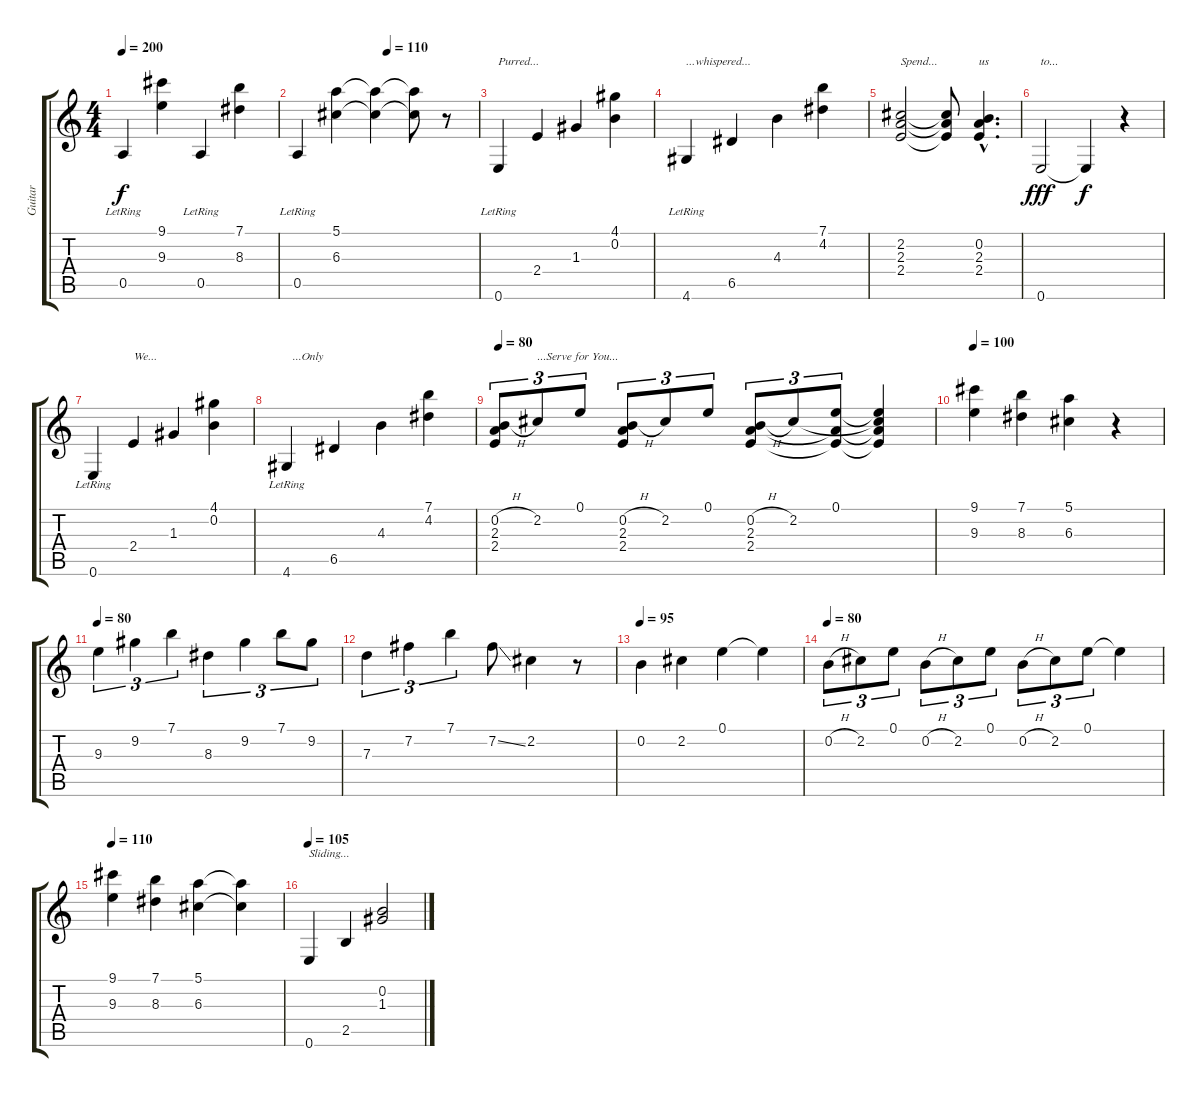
\track ("Guitar" "Guitar") {instrument acousticguitarnylon}
\staff {score tabs}
\tuning (E4 B3 G3 D3 A2 E2) {hide}
\ts (4 4)
\tempo 200
\clef g2
\ks c
0.5{lr}.4{dy f} (9.1 9.3).4 0.5{lr}.4 (7.1 8.3).4 |
\tempo (110 0.5)
0.5{lr}.4 (5.1 6.3).4 (5.1{t} 6.3{t}).4 (5.1{t} 6.3{t}).8 r.8 |
0.6{lr}.4{txt "Purred..."} 2.4.4 1.3.4 (4.1 0.2).4 |
4.6{lr}.4{txt "...whispered..."} 6.5.4 4.3.4 (7.1 4.2).4 |
(2.2 2.3 2.4).2{txt "Spend..."} (2.2{t} 2.3{t} 2.4{t}).8 (0.2{hac} 2.3{hac} 2.4{hac}).4{d txt "us"} |
0.6.2{txt "to..." dy fff} 0.6{t}.4{dy f} r.4 |
0.6{lr}.4 2.4.4{txt "We..."} 1.3.4 (4.1 0.2).4 |
4.6{lr}.4{txt "  ...Only"} 6.5.4 4.3.4 (7.1 4.2).4 |
\tempo 80
(0.2{h} 2.3 2.4).8{tu (3 2)} 2.2.8{tu (3 2) txt "...Serve for You..."} 0.1.8{tu (3 2)} (0.2{h} 2.3 2.4).8{tu (3 2)} 2.2.8{tu (3 2)} 0.1.8{tu (3 2)} (0.2{h} 2.3 2.4).8{tu (3 2)} 2.2.8{tu (3 2)} (0.1 2.3{t} 2.4{t}).8{tu (3 2)} (0.1{t} 2.2{t} 2.3{t} 2.4{t}).4 |
\tempo 100
(9.1 9.3).4 (7.1 8.3).4 (5.1 6.3).4 r.4 |
\tempo 80
9.3.4{tu (3 2)} 9.2.4{tu (3 2)} 7.1.4{tu (3 2)} 8.3.4{tu (3 2)} 9.2.4{tu (3 2)} 7.1.8{tu (3 2)} 9.2.8{tu (3 2)} |
7.3.4{tu (3 2)} 7.2.4{tu (3 2)} 7.1.4{tu (3 2)} 7.2{ss}.8 2.2.4 r.8 |
\tempo 95
0.2.4 2.2.4 0.1.4 0.1{t}.4 |
\tempo 80
0.2{h}.8{tu (3 2)} 2.2.8{tu (3 2)} 0.1.8{tu (3 2)} 0.2{h}.8{tu (3 2)} 2.2.8{tu (3 2)} 0.1.8{tu (3 2)} 0.2{h}.8{tu (3 2)} 2.2.8{tu (3 2)} 0.1.8{tu (3 2)} 0.1{t}.4 |
\tempo 110
(9.1 9.3).4 (7.1 8.3).4 (5.1 6.3).4 (5.1{t} 6.3{t}).4 |
\tempo 105
0.6.4{txt "Sliding..."} 2.5.4 (0.2 1.3).2
